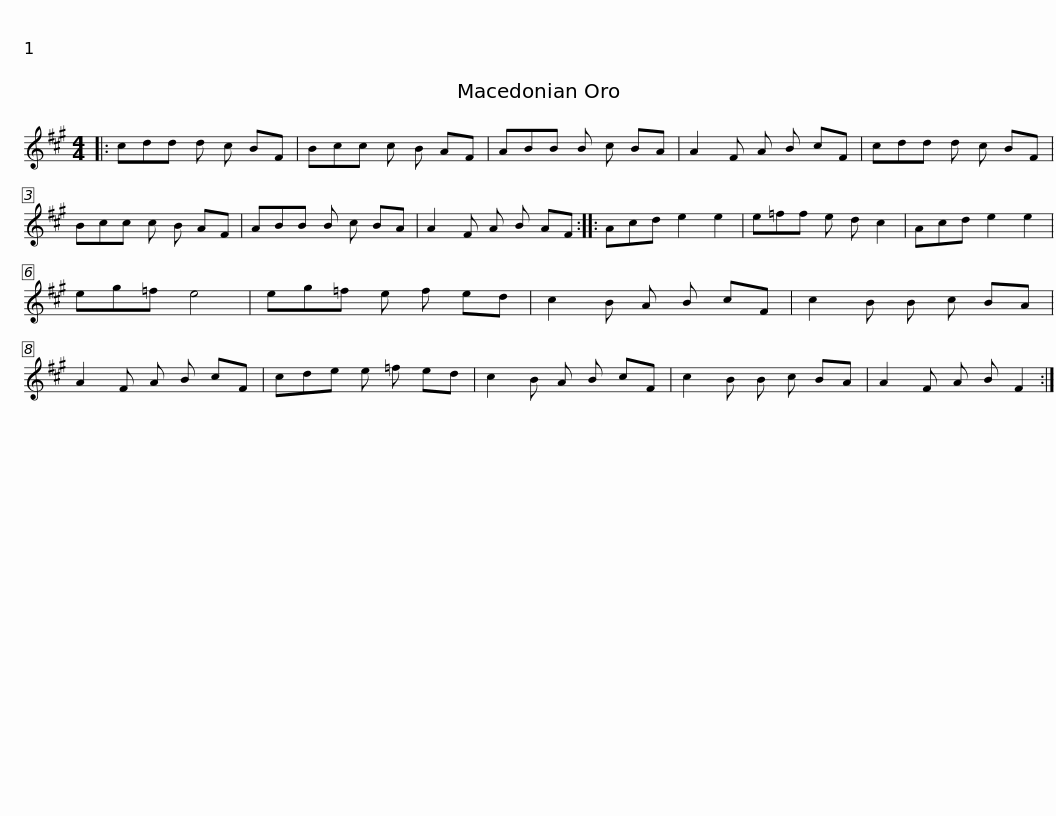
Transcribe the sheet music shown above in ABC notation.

X:1
L:1/8
M:4/4
I:linebreak $
K:A
V:1 treble
V:1
|: cdd d c BF | Bcc c B AF | ABB B c BA | A2 F A B cF | cdd d c BF | %5
 Bcc c B AF |$ ABB B c BA | A2 F A B AF :: Acd e2 e2 | e=ff e d c2 | %10
 Acd e2 e2 | eg=f e4 | eg=f e f ed |$ c2 B A B cF | c2 B B c BA | %15
 A2 F A B cF | cde e =f ed | c2 B A B cF | c2 B B c BA |$ A2 F A B F2 :| %20
